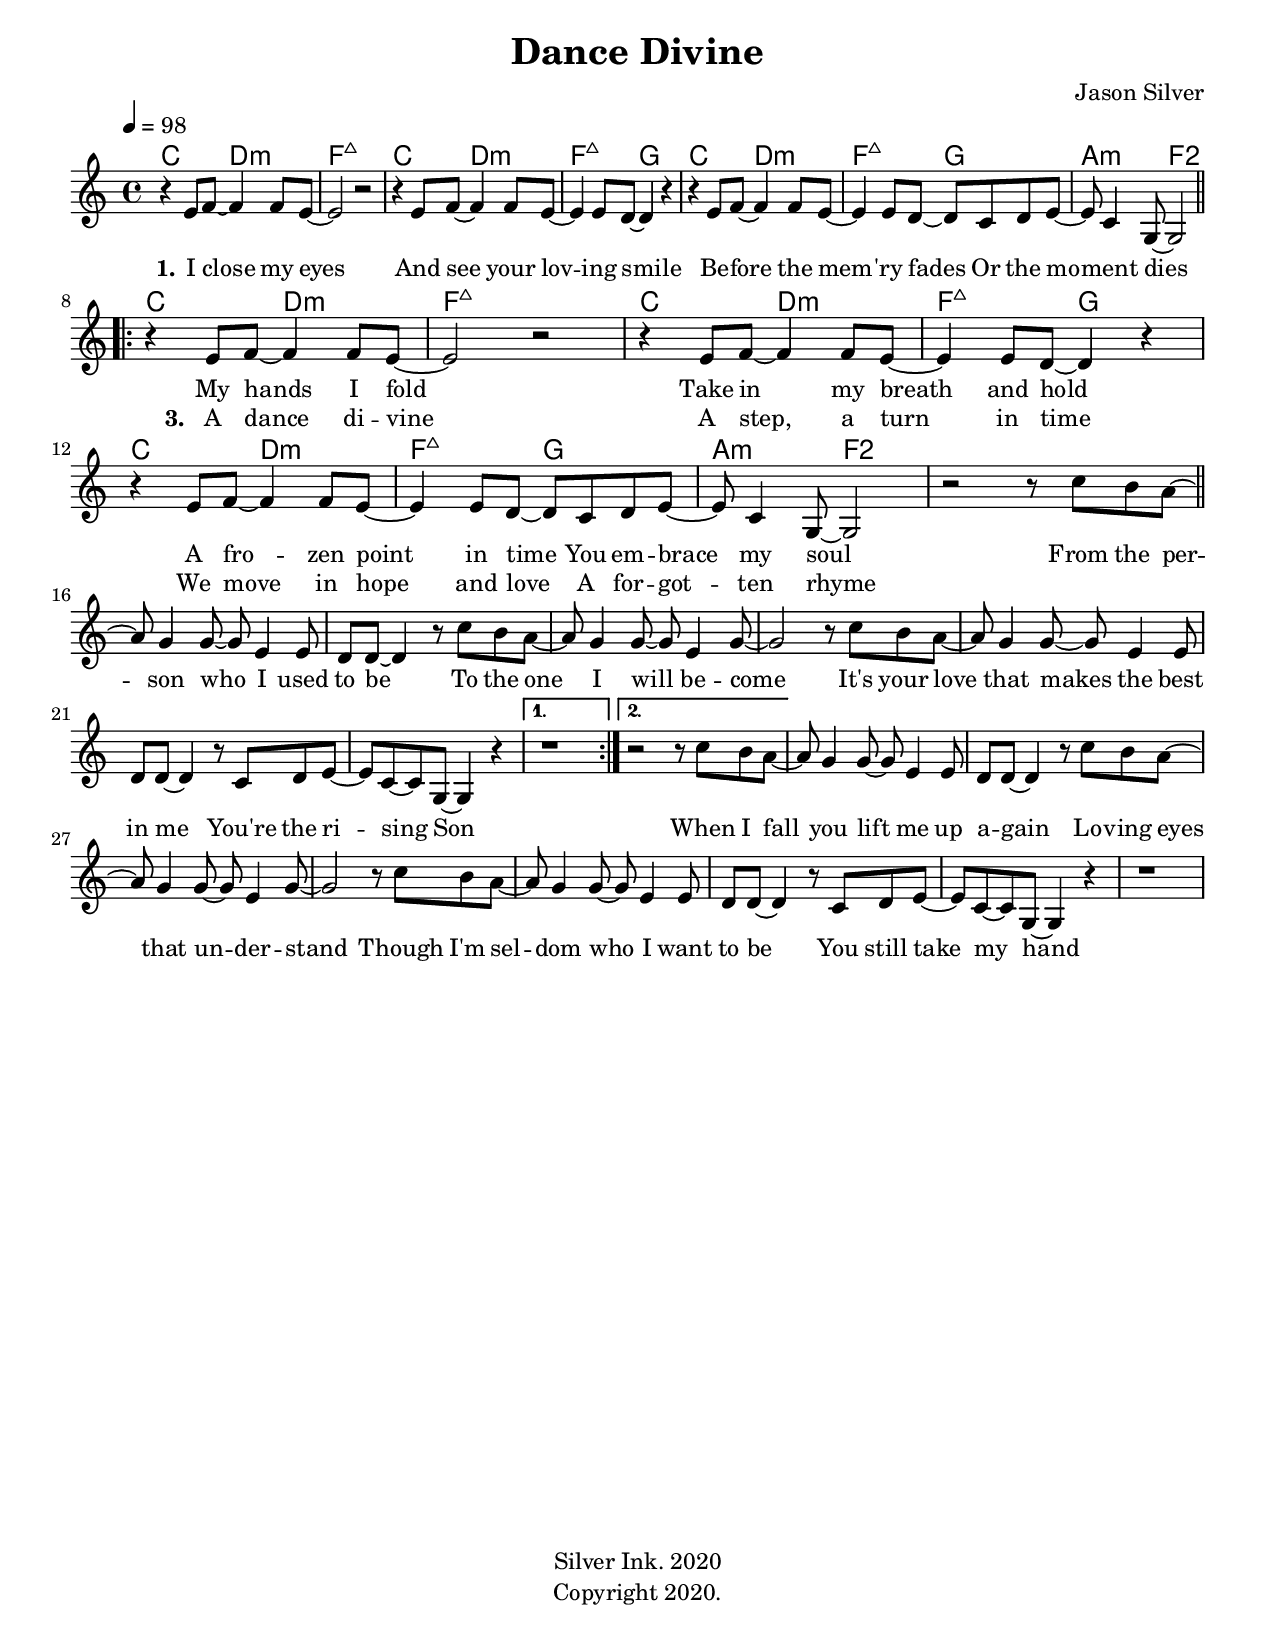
\language "english"
\version "2.18.2"
#(define (line-break-every-nth-engraver bars-per-line)
  (lambda (context)
     (make-engraver
       (acknowledgers ((paper-column-interface engraver grob source-engraver)
         (let ((current-bar (ly:context-property context 'currentBarNumber)))
           (if (= (remainder current-bar bars-per-line) 1)
               (if (eq? #t (ly:grob-property grob 'non-musical))
                   (set! (ly:grob-property grob 'line-break-permission) 'force)
                   (set! (ly:grob-property grob 'line-break-permission)
'())))))))))

\header {
  title = "Dance Divine"
  subtitle = ""
  composer = "Jason Silver"
  poet = ""
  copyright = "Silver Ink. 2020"
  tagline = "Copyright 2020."
}
\paper {
  top-margin = #10
  bottom-margin = #4
  right-margin = #12
  left-margin = #12
  indent = #0
 	%min-systems-per-page = 10 % this allows you to squish line spacing

  % the distance between two systems in the same score:
  system-system-spacing = #'((basic-distance . 2 ) (minimum-distance . .10) (padding . 1 ) (stretchability . 00))
  % the distance between the last system of a score and the first system of the score that follows it, when no (title or top-level) markup exists between them:
  score-system-spacing = #'((basic-distance . 0) (minimum-distance . 0) (padding . 0) (stretchability . 0))
  % the distance between a (title or top-level) markup and the system that follows it:
  markup-system-spacing = #'((basic-distance . 0) (padding . 0) (stretchability . 0))
  % the distance between the last system of a score and the (title or top-level) markup that follows it:
  score-markup-spacing = #'((basic-distance . 0) (padding . 0) (stretchability . 0))
  % the distance between two (title or top-level) markups:
  markup-markup-spacing = #'((basic-distance . 0) (padding . 0))
  % the distance from the top of the printable area (i.e. the bottom of the top margin) to the first system on a page, when there is no (title or top-level) markup between the two:
  top-system-spacing = #'((basic-distance . 0) (minimum-distance . 0) (padding . 0))
  % the distance from the top of the printable area (i.e. the bottom of the top margin) to the first (title or top-level) markup on a page, when there is no system between the two:
  top-markup-spacing = #'((basic-distance . 0) (minimum-distance . 0) (padding . 0))
  % the distance from the last system or top-level markup on a page to the bottom of the printable area (i.e. the top of the bottom margin):
  last-bottom-spacing = #'((basic-distance . 0 ) (minimum-distance . 0) (padding . 0) (stretchability . 0))

  paper-width = 21.59\cm
  paper-height = 27.94\cm
}
slashOn = {
  \override Rest #'stencil = #ly:percent-repeat-item-interface::beat-slash
  \override Rest #'thickness = #'0.48
  \override Rest #'slope = #'1.2
  \override Rest #'Y-offset = #'-.0
}
slashOff = {
  \revert Rest #'stencil
}
LyricFontSize = #.5
lyricNote = {
  % use \once \set melismaBusyProperties = #'(tieMelismaBusy) on the tie where the note sits
  \once \override Lyrics.LyricText.font-shape = #'italic
  \once \override Lyrics.LyricText.font-size = #.2
  \once \override LyricText.self-alignment-X = #LEFT
}
lyricNotePlacement = {
	\once \override NoteHead.stencil = #ly:text-interface::print
	\once \override NoteHead.text = \markup \musicglyph #"rests.2"
	\once  \hide Stem
}
sectionTitle = #(define-music-function
    (parser location theTitle)
    (string?)
    #{
    \mark \markup { \large \bold \concat { "            " #theTitle } }
    #}
)
textRepeats  = #(define-music-function
    (parser location theTitle)
    (string?)
    #{
    \once \override Score.RehearsalMark #'break-visibility = #'#(#t #t #f)
    \mark \markup { \right-align \small #theTitle }
    #}
)
GotoCoda = {
  \once \override Score.RehearsalMark #'break-visibility = #'#(#t #t #f)
  \mark \markup { \small \musicglyph #"scripts.coda" }
}
Coda = {
  \once \override Score.RehearsalMark #'break-visibility = #'#(#f #t #t)
  \mark \markup { \small \musicglyph #"scripts.coda" }
}
Segno = {
  \once \override Score.RehearsalMark #'break-visibility = #'#(#f #t #t)
  \mark \markup { \small \musicglyph #"scripts.segno" }
}
chExceptionMusic = {
  <c d e g>1-\markup { "2" } % notate as 1.2.3.5
  <c f g>1-\markup {"sus"}
  <c a d g>1-\markup { "m2" } % 1.6.2.
  <c e g d'>1-\markup { \super "add9" } % 1.3.5.9
  <c ef g d'>1-\markup { "m" \super "add9" } % 1.3.5.9
}
chExceptions = #(append (sequential-music-to-chord-exceptions chExceptionMusic #t) ignatzekExceptions)
chordNames = \chordmode {
	\set chordNameExceptions = #chExceptions
	\set chordChanges = ##t % ##t(true) or ##f(false)
	\set Staff.midiInstrument = #"string ensemble 1"
  c2 d:m f1:maj7 c2 d:m f:maj7 g c d:m f:maj7 g a:m f:1.2.3.5   
  c2 d:m f1:maj7 c2 d:m f:maj7 g c d:m f:maj7 g a:m f:1.2.3.5 
}
melody = \relative c'{
  \set Staff.midiInstrument = #"trumpet"
  % \set melismaBusyProperties = #'()
  \time 4/4
  \key c  \major
	\clef treble
	\tempo 4 = 98
  \override Score.MetronomeMark.padding = #3
  r4 e8 f~f4 f8 e~e2 r2 r4 e8 f~f4 f8 e~e4 e8 d~d4 r4 
  r4 e8 f~f4 f8 e~e4 e8 d~d c d e~e c4 g8~g2 
  \bar ".|:-||" \break
  \repeat volta 2 {  
  r4 e'8 f~f4 f8 e~e2 r2 r4 e8 f~f4 f8 e~e4 e8 d~d4 r4 
  r4 e8 f~f4 f8 e~e4 e8 d~d c d e~e c4 g8~g2 
  r2 r8 c'8 b  a8~
  \bar "||"  \break
  a8 g4 g8~g e4 e8 d d~d4 r8 c'8 b a8~a g4 g8~g e4 g8~g2 r8 c8 b a8~
  a8 g4 g8~g e4 e8 d d~d4 r8 c d e~e c~c g~g4 r4 |
  }
  \alternative{
    {
     r1
    }
    {
      r2 r8 c' b a~
    }
  }
  a g4 g8~g e4 e8 d d~d4 r8 c'8 b a8~a g4 g8~g e4 g8~g2 r8 c8 b a8~
  a8 g4 g8~g e4 e8 d d~d4 r8 c d e~e c~c g~g4 r4 | r1 |
  
}
verseone = \lyricmode {
  \override LyricText #'font-size = \LyricFontSize
  \set stanza = "1."
  I close my eyes
  And see your lov -- ing smile
  Be -- fore the mem -- 'ry fades
  Or the mo -- ment dies

  My hands I fold
  Take in my breath and hold
  A fro -- zen point in time
  You em -- brace my soul

  From the per -- son who I used to be
  To the one I will be -- come
  It's your love that makes the best in me
  You're the ri -- sing Son

  When I fall you lift me up a -- gain
  Lo -- ving eyes that un -- der -- stand
  Though I'm sel -- dom who I want to be
  You still take my hand
}
versetwo = \lyricmode {
	\override LyricText #'font-size = \LyricFontSize
  _ _ _ _ _ _ _ _ _ _ _ _ _ _ _ _ _ _ _ _ _
  \set stanza = "3."
  A dance di -- vine
  A step, a turn in time
  We move in hope and love
  A for -- got -- ten rhyme

}
versethree = \lyricmode {
	\override LyricText #'font-size = \LyricFontSize
	\set stanza = "3."
 
}
versefour = \lyricmode {
	\override LyricText #'font-size = \LyricFontSize
	\set stanza = "3."
}
versefive = \lyricmode {
	\override LyricText #'font-size = \LyricFontSize
	\set stanza = "4."
}
versesix = \lyricmode {
	\override LyricText #'font-size = \LyricFontSize
}
verseseven = \lyricmode {
	\override LyricText #'font-size = \LyricFontSize
}
verseeight = \lyricmode {
}
\score {
	<<
		\new ChordNames  {
			\chordNames
		}
		\new Staff
		<<
			\new Voice = "one" {
				\melody
			}
			\addlyrics {
				\verseone
			}
			\addlyrics {
				\versetwo
			}
			\addlyrics {
				\versethree
			}
			\addlyrics {
				\versefour
			}
			\addlyrics {
				\versefive
			}
			\addlyrics {
				\versesix
			}
			\addlyrics {
				\verseseven
			}
			\addlyrics {
				\verseeight
			}
			>>
	>>
	\layout {
		#(layout-set-staff-size 20)
		\context {
			\Score
			% \override NonMusicalPaperColumn #'line-break-permission = ##f
			%\consists #(line-break-every-nth-engraver 4)
		}
	}
	\midi { }
}
